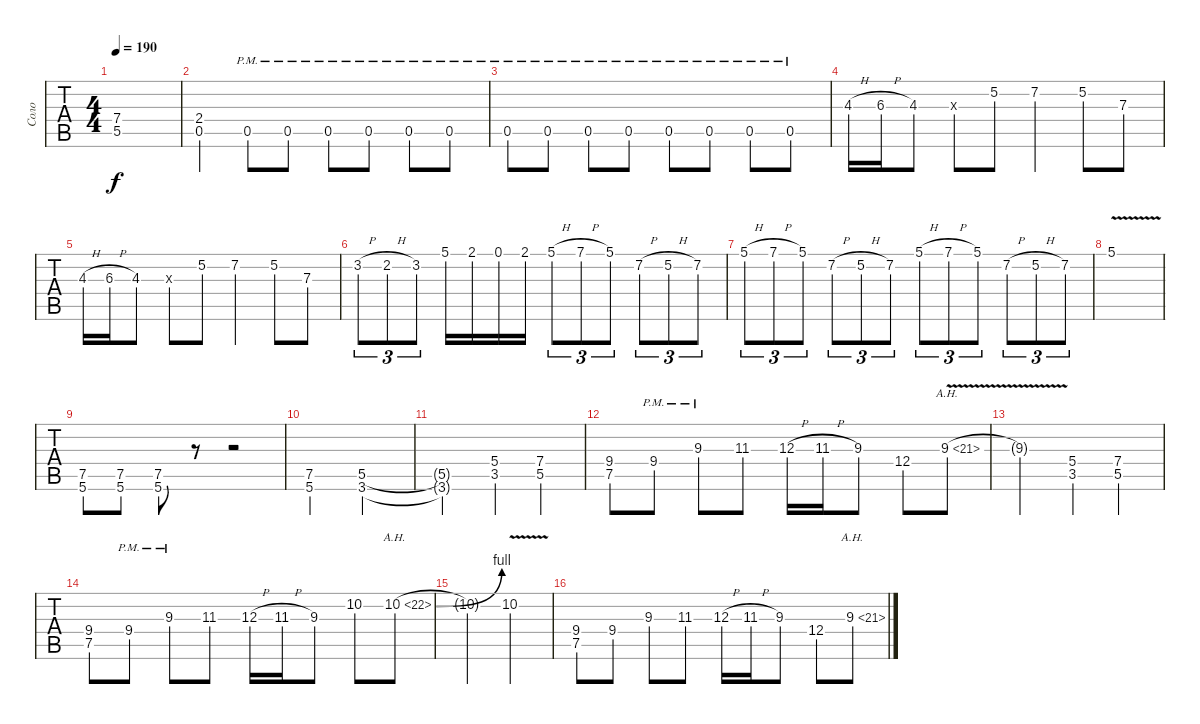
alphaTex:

\track ("Соло" "Соло") {instrument distortionguitar}
\staff {tabs}
\tuning (E4 B3 G3 D3 A2 E2) {hide}
\ts (4 4)
\tempo 190
\clef g2
\ks c
(7.4 5.5).1{dy f} |
(2.4 0.5).4 0.5{pm}.8 0.5{pm}.8 0.5{pm}.8 0.5{pm}.8 0.5{pm}.8 0.5{pm}.8 |
0.5{pm}.8 0.5{pm}.8 0.5{pm}.8 0.5{pm}.8 0.5{pm}.8 0.5{pm}.8 0.5{pm}.8 0.5{pm}.8 |
4.3{h}.16 6.3{h}.16 4.3.8 0.3{x}.8 5.2.8 7.2.4 5.2.8 7.3.8 |
4.3{h}.16 6.3{h}.16 4.3.8 0.3{x}.8 5.2.8 7.2.4 5.2.8 7.3.8 |
3.2{h}.8{tu (3 2)} 2.2{h}.8{tu (3 2)} 3.2.8{tu (3 2)} 5.1.16 2.1.16 0.1.16 2.1.16 5.1{h}.8{tu (3 2)} 7.1{h}.8{tu (3 2)} 5.1.8{tu (3 2)} 7.2{h}.8{tu (3 2)} 5.2{h}.8{tu (3 2)} 7.2.8{tu (3 2)} |
5.1{h}.8{tu (3 2)} 7.1{h}.8{tu (3 2)} 5.1.8{tu (3 2)} 7.2{h}.8{tu (3 2)} 5.2{h}.8{tu (3 2)} 7.2.8{tu (3 2)} 5.1{h}.8{tu (3 2)} 7.1{h}.8{tu (3 2)} 5.1.8{tu (3 2)} 7.2{h}.8{tu (3 2)} 5.2{h}.8{tu (3 2)} 7.2.8{tu (3 2)} |
5.1{v}.1 |
(7.5 5.6).8 (7.5 5.6).8 (7.5 5.6).8 r.8 r.2 |
(7.5 5.6).2 (5.5 3.6).2 |
(5.5{t} 3.6{t}).2 (5.4 3.5).4 (7.4 5.5).4 |
(9.4 7.5).8 9.4{pm}.8 9.3{pm}.8 11.3.8 12.3{h}.16 11.3{h}.16 9.3.8 12.4.8 9.3{ah 12 v}.8 |
9.3{t}.2 (5.4 3.5).4 (7.4 5.5).4 |
(9.4 7.5).8 9.4{pm}.8 9.3{pm}.8 11.3.8 12.3{h}.16 11.3{h}.16 9.3.8 10.2.8 10.2{be (bend 0 0 60 4) ah 12}.8 |
10.2{t}.2 10.2{v}.2 |
(9.4 7.5).8 9.4.8 9.3.8 11.3.8 12.3{h}.16 11.3{h}.16 9.3.8 12.4.8 9.3{ah 12}.8
